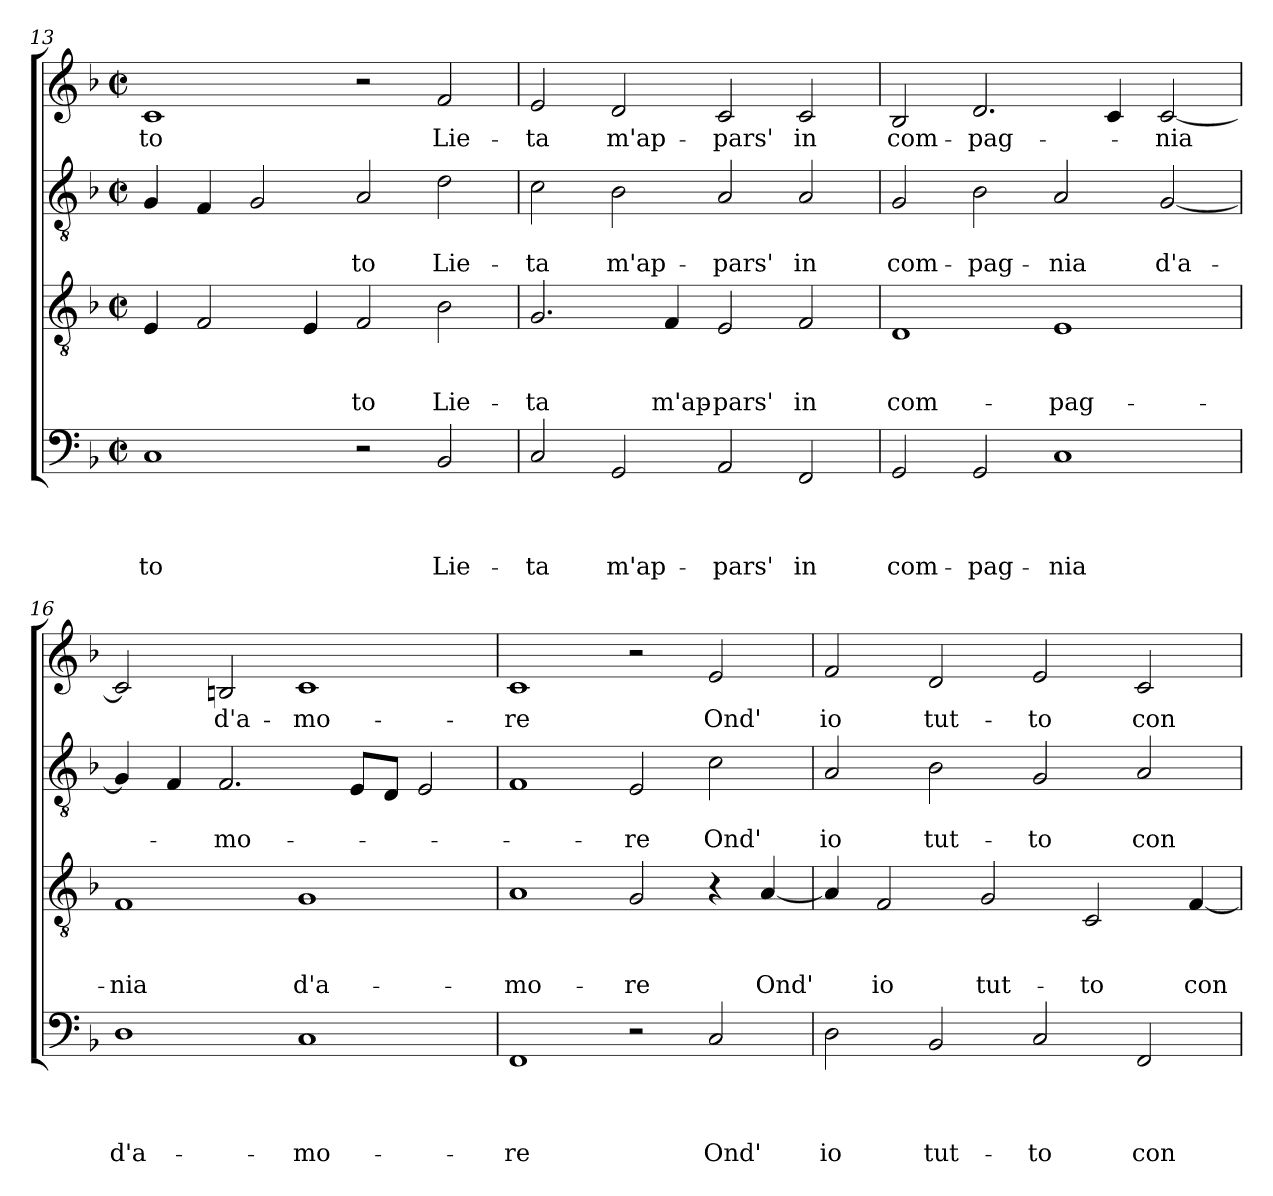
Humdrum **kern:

**kern	**text	**text	**text	**text	**kern	**text	**text	**text	**kern	**text	**text	**kern	**text
*part4	*part4	*part4	*part4	*part4	*part3	*part3	*part3	*part3	*part2	*part2	*part2	*part1	*part1
*staff4	*staff4	*staff4	*staff4	*staff4	*staff3	*staff3	*staff3	*staff3	*staff2	*staff2	*staff2	*staff1	*staff1
*clefF4	*	*	*	*	*clefGv2	*	*	*	*clefGv2	*	*	*clefG2	*
*k[b-]	*	*	*	*	*k[b-]	*	*	*	*k[b-]	*	*	*k[b-]	*
*F:	*	*	*	*	*F:	*	*	*	*F:	*	*	*F:	*
*M2/2	*	*	*	*	*M2/2	*	*	*	*M2/2	*	*	*M2/2	*
*met(c|)	*	*	*	*	*met(c|)	*	*	*	*met(c|)	*	*	*met(c|)	*
=13	=13	=13	=13	=13	=13	=13	=13	=13	=13	=13	=13	=13	=13
!	!	!	!	!LO:LY:b	!	!	!	!	!	!	!	!	!LO:LY:b
1C	.	.	.	-to	4E/	.	.	.	4G/	.	.	1c	-to
.	.	.	.	.	2F/	.	.	.	4F/	.	.	.	.
.	.	.	.	.	.	.	.	.	2G/	.	.	.	.
.	.	.	.	.	4E/	.	.	.	.	.	.	.	.
!	!	!	!	!	!	!	!	!LO:LY:b	!	!	!LO:LY:b	!	!
2r	.	.	.	.	2F/	.	.	-to	2A/	.	-to	2r	.
!	!	!	!	!LO:LY:b	!	!	!	!LO:LY:b	!	!	!LO:LY:b	!	!LO:LY:b
2BB-/	.	.	.	Lie-	2B-\	.	.	Lie-	2d\	.	Lie-	2f/	Lie-
=14	=14	=14	=14	=14	=14	=14	=14	=14	=14	=14	=14	=14	=14
!	!	!	!	!LO:LY:b	!	!	!	!LO:LY:b	!	!	!LO:LY:b	!	!LO:LY:b
2C/	.	.	.	-ta	2.G/	.	.	-ta	2c\	.	-ta	2e/	-ta
!	!	!	!	!LO:LY:b	!	!	!	!	!	!	!LO:LY:b	!	!LO:LY:b
2GG/	.	.	.	m'ap-	.	.	.	.	2B-\	.	m'ap-	2d/	m'ap-
!	!	!	!	!	!	!	!	!LO:LY:b	!	!	!	!	!
.	.	.	.	.	4F/	.	.	m'ap-	.	.	.	.	.
!	!	!	!	!LO:LY:b	!	!	!	!LO:LY:b:rj	!	!	!LO:LY:b	!	!LO:LY:b
2AA/	.	.	.	-pars'	2E/	.	.	-pars'	2A/	.	-pars'	2c/	-pars'
!	!	!	!	!LO:LY:b	!	!	!	!LO:LY:b	!	!	!LO:LY:b	!	!LO:LY:b
2FF/	.	.	.	in	2F/	.	.	in	2A/	.	in	2c/	in
!!LO:PB:g=z
=15	=15	=15	=15	=15	=15	=15	=15	=15	=15	=15	=15	=15	=15
!	!	!	!	!LO:LY:b	!	!	!	!LO:LY:b	!	!	!LO:LY:b	!	!LO:LY:b
2GG/	.	.	.	com-	1D	.	.	com-	2G/	.	com-	2B-/	com-
!	!	!	!	!LO:LY:b	!	!	!	!	!	!	!LO:LY:b	!	!LO:LY:b
2GG/	.	.	.	-pag-	.	.	.	.	2B-\	.	-pag-	2.d/	-pag-
!	!	!	!	!LO:LY:b:rj	!	!	!	!LO:LY:b	!	!	!LO:LY:b:rj	!	!
1C	.	.	.	-nia	1E	.	.	-pag-	2A/	.	-nia	.	.
.	.	.	.	.	.	.	.	.	.	.	.	4c/	.
!	!	!	!	!	!	!	!	!	!	!	!LO:LY:b	!	!LO:LY:b
.	.	.	.	.	.	.	.	.	[<2G/	.	d'a-	[<2c/	-nia
=16	=16	=16	=16	=16	=16	=16	=16	=16	=16	=16	=16	=16	=16
!	!	!	!	!LO:LY:b	!	!	!	!LO:LY:b	!	!	!	!	!
1D	.	.	.	d'a-	1F	.	.	-nia	4G/]	.	.	2c/]	.
.	.	.	.	.	.	.	.	.	4F/	.	.	.	.
!	!	!	!	!	!	!	!	!	!	!	!LO:LY:b	!	!LO:LY:b
.	.	.	.	.	.	.	.	.	2.F/	.	-mo-	2Bni/	d'a-
!	!	!	!	!LO:LY:b	!	!	!	!LO:LY:b	!	!	!	!	!LO:LY:b
1C	.	.	.	-mo-	1G	.	.	d'a-	.	.	.	1c	-mo-
.	.	.	.	.	.	.	.	.	8E/L	.	.	.	.
.	.	.	.	.	.	.	.	.	8D/J	.	.	.	.
.	.	.	.	.	.	.	.	.	2E/	.	.	.	.
=17	=17	=17	=17	=17	=17	=17	=17	=17	=17	=17	=17	=17	=17
!	!	!	!	!LO:LY:b	!	!	!	!LO:LY:b	!	!	!	!	!LO:LY:b
1FF	.	.	.	-re	1A	.	.	-mo-	1F	.	.	1c	-re
!	!	!	!	!	!	!	!	!LO:LY:b	!	!	!LO:LY:b	!	!
2r	.	.	.	.	2G/	.	.	-re	2E/	.	-re	2r	.
!	!	!	!	!LO:LY:b	!	!	!	!	!	!	!LO:LY:b	!	!LO:LY:b
2C/	.	.	.	Ond'	4r	.	.	.	2c\	.	Ond'	2e/	Ond'
!	!	!	!	!	!	!	!	!LO:LY:b	!	!	!	!	!
.	.	.	.	.	[<4A/	.	.	Ond'	.	.	.	.	.
=18	=18	=18	=18	=18	=18	=18	=18	=18	=18	=18	=18	=18	=18
!	!	!	!	!LO:LY:b	!	!	!	!	!	!	!LO:LY:b	!	!LO:LY:b
2D\	.	.	.	io	4A/]	.	.	.	2A/	.	io	2f/	io
!	!	!	!	!	!	!	!	!LO:LY:b	!	!	!	!	!
.	.	.	.	.	2F/	.	.	io	.	.	.	.	.
!	!	!	!	!LO:LY:b	!	!	!	!	!	!	!LO:LY:b	!	!LO:LY:b
2BB-/	.	.	.	tut-	.	.	.	.	2B-\	.	tut-	2d/	tut-
!	!	!	!	!	!	!	!	!LO:LY:b	!	!	!	!	!
.	.	.	.	.	2G/	.	.	tut-	.	.	.	.	.
!	!	!	!	!LO:LY:b	!	!	!	!	!	!	!LO:LY:b	!	!LO:LY:b
2C/	.	.	.	-to	.	.	.	.	2G/	.	-to	2e/	-to
!	!	!	!	!	!	!	!	!LO:LY:b	!	!	!	!	!
.	.	.	.	.	2C/	.	.	-to	.	.	.	.	.
!	!	!	!	!LO:LY:b	!	!	!	!	!	!	!LO:LY:b	!	!LO:LY:b
2FF/	.	.	.	con-	.	.	.	.	2A/	.	con-	2c/	con-
!	!	!	!	!	!	!	!	!LO:LY:b	!	!	!	!	!
.	.	.	.	.	[<4F/	.	.	con-	.	.	.	.	.
=	=	=	=	=	=	=	=	=	=	=	=	=	=
*-	*-	*-	*-	*-	*-	*-	*-	*-	*-	*-	*-	*-	*-
